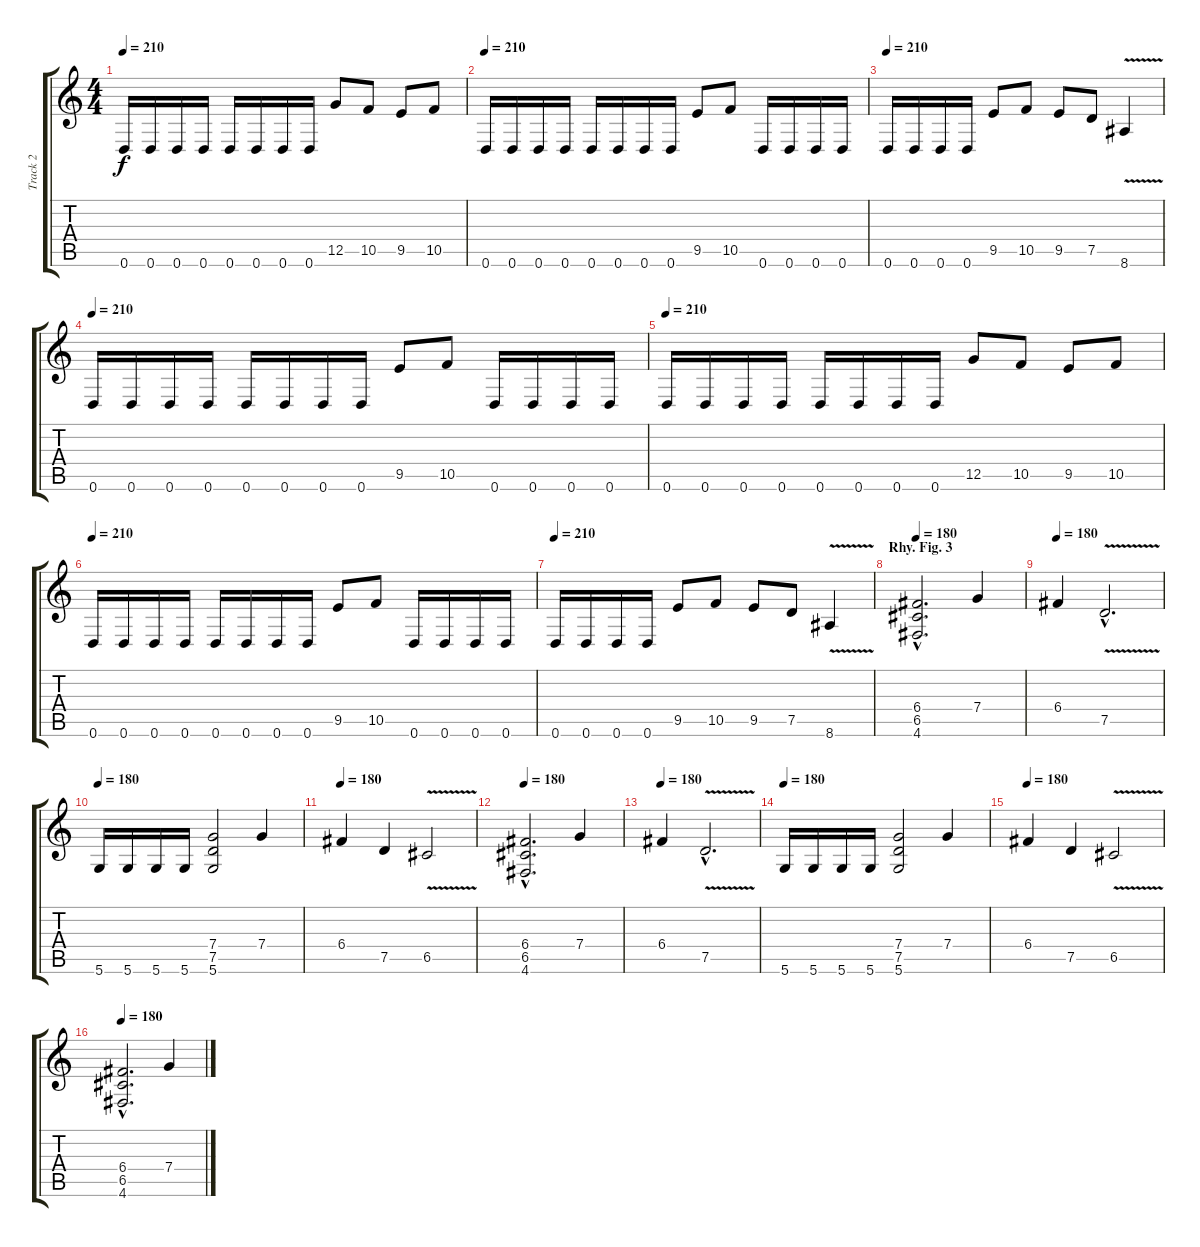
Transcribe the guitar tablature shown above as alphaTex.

\track ("Track 2" "Track 2") {instrument distortionguitar}
\staff {score tabs}
\tuning (D4 A3 F3 C3 G2 D2) {hide}
\ts (4 4)
\tempo 210
\clef g2
\ks c
0.6.16{dy f} 0.6.16 0.6.16 0.6.16 0.6.16 0.6.16 0.6.16 0.6.16 12.5.8 10.5.8 9.5.8 10.5.8 |
\tempo 210
0.6.16 0.6.16 0.6.16 0.6.16 0.6.16 0.6.16 0.6.16 0.6.16 9.5.8 10.5.8 0.6.16 0.6.16 0.6.16 0.6.16 |
\tempo 210
0.6.16 0.6.16 0.6.16 0.6.16 9.5.8 10.5.8 9.5.8 7.5.8 8.6{v}.4 |
\tempo 210
0.6.16 0.6.16 0.6.16 0.6.16 0.6.16 0.6.16 0.6.16 0.6.16 9.5.8 10.5.8 0.6.16 0.6.16 0.6.16 0.6.16 |
\tempo 210
0.6.16 0.6.16 0.6.16 0.6.16 0.6.16 0.6.16 0.6.16 0.6.16 12.5.8 10.5.8 9.5.8 10.5.8 |
\tempo 210
0.6.16 0.6.16 0.6.16 0.6.16 0.6.16 0.6.16 0.6.16 0.6.16 9.5.8 10.5.8 0.6.16 0.6.16 0.6.16 0.6.16 |
\tempo 210
0.6.16 0.6.16 0.6.16 0.6.16 9.5.8 10.5.8 9.5.8 7.5.8 8.6{v}.4 |
\section ("" "Rhy. Fig. 3")
\tempo 180
(6.4{hac} 6.5{hac} 4.6{hac}).2{d} 7.4.4 |
\tempo 180
6.4.4 7.5{v hac}.2{d} |
\tempo 180
5.6.16 5.6.16 5.6.16 5.6.16 (7.4 7.5 5.6).2 7.4.4 |
\tempo 180
6.4.4 7.5.4 6.5{v}.2 |
\tempo 180
(6.4{hac} 6.5{hac} 4.6{hac}).2{d} 7.4.4 |
\tempo 180
6.4.4 7.5{v hac}.2{d} |
\tempo 180
5.6.16 5.6.16 5.6.16 5.6.16 (7.4 7.5 5.6).2 7.4.4 |
\tempo 180
6.4.4 7.5.4 6.5{v}.2 |
\tempo 180
(6.4{hac} 6.5{hac} 4.6{hac}).2{d} 7.4.4
